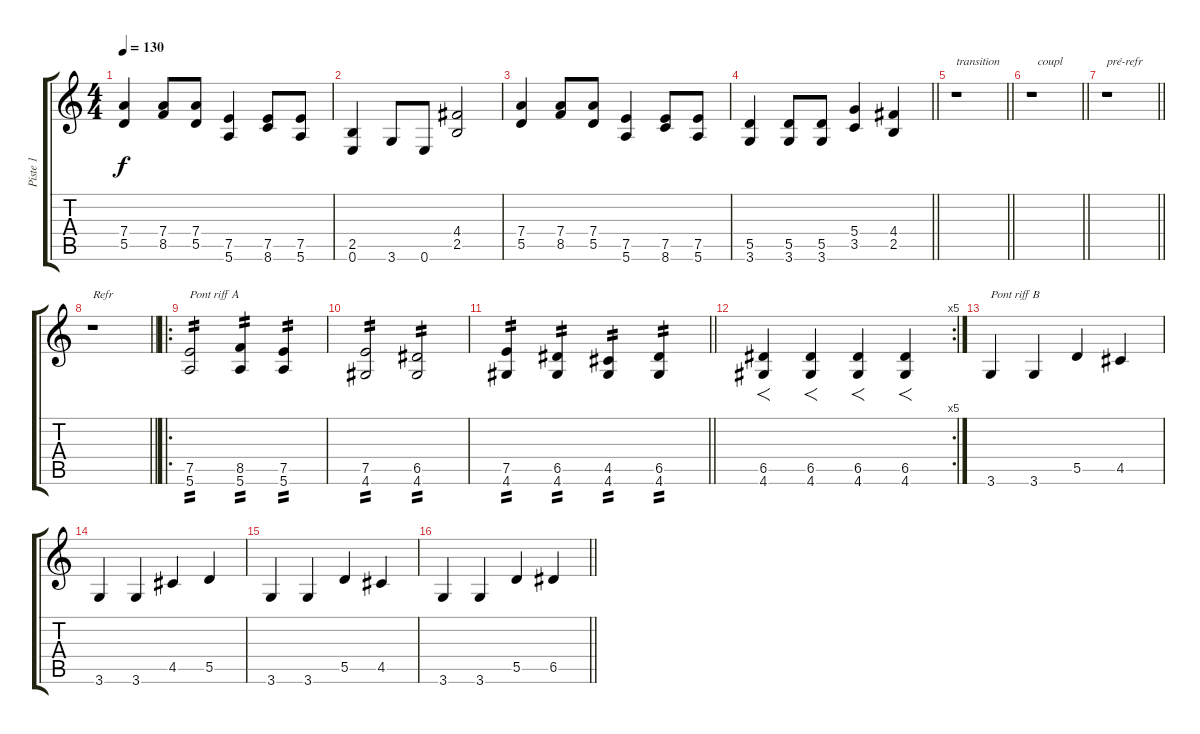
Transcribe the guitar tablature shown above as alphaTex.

\track ("Piste 1" "Piste 1") {instrument distortionguitar}
\staff {score tabs}
\tuning (E4 B3 G3 D3 A2 E2) {hide}
\ts (4 4)
\tempo 130
\clef g2
\ks c
(7.4 5.5).4{dy f} (7.4 8.5).8 (7.4 5.5).8 (7.5 5.6).4 (7.5 8.6).8 (7.5 5.6).8 |
(2.5 0.6).4 3.6.8 0.6.8 (4.4 2.5).2 |
(7.4 5.5).4 (7.4 8.5).8 (7.4 5.5).8 (7.5 5.6).4 (7.5 8.6).8 (7.5 5.6).8 |
\barLineRight lightlight
(5.5 3.6).4 (5.5 3.6).8 (5.5 3.6).8 (5.4 3.5).4 (4.4 2.5).4 |
\barLineRight lightlight
r.1{txt "transition "} |
\barLineRight lightlight
r.1{txt "  coupl"} |
\barLineRight lightlight
r.1{txt "pré-refr"} |
\barLineRight lightlight
r.1{txt "Refr"} |
\ro
(7.5 5.6).2{txt "Pont riff A" tp 2} (8.5 5.6).4{tp 2} (7.5 5.6).4{tp 2} |
(7.5 4.6).2{tp 2} (6.5 4.6).2{tp 2} |
\barLineRight lightlight
(7.5 4.6).4{tp 2} (6.5 4.6).4{tp 2} (4.5 4.6).4{tp 2} (6.5 4.6).4{tp 2} |
\rc 5
(6.5 4.6).4{f} (6.5 4.6).4{f} (6.5 4.6).4{f} (6.5 4.6).4{f} |
3.6.4{txt "Pont riff B"} 3.6.4 5.5.4 4.5.4 |
3.6.4 3.6.4 4.5.4 5.5.4 |
3.6.4 3.6.4 5.5.4 4.5.4 |
\barLineRight lightlight
3.6.4 3.6.4 5.5.4 6.5.4
